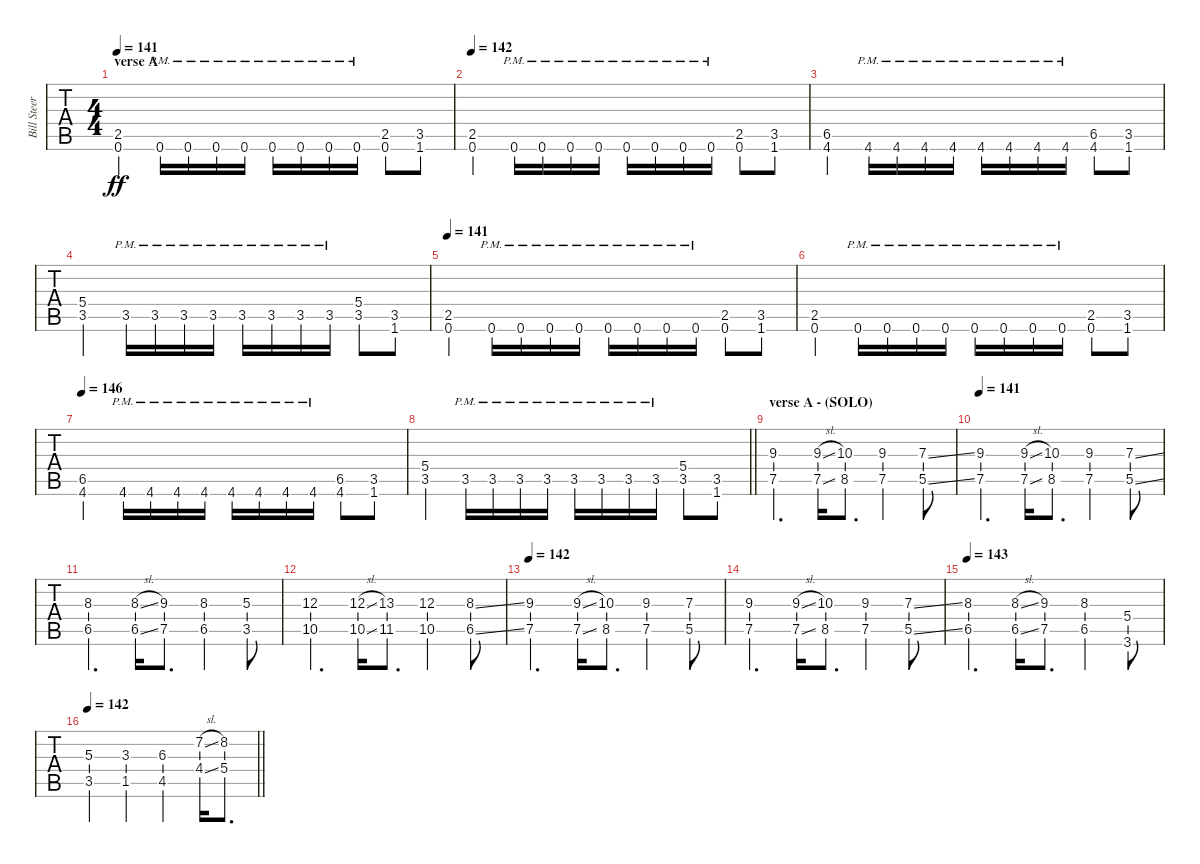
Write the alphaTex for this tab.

\track ("Bill Steer" "Bill Steer") {instrument overdrivenguitar}
\staff {tabs}
\tuning (B3 Gb3 D3 A2 E2 B1) {hide}
\ts (4 4)
\section ("" "verse A")
\tempo 141
\clef g2
\ks c
(2.5 0.6).4{dy ff} 0.6{pm}.16 0.6{pm}.16 0.6{pm}.16 0.6{pm}.16 0.6{pm}.16 0.6{pm}.16 0.6{pm}.16 0.6{pm}.16 (2.5 0.6).8 (3.5 1.6).8 |
\tempo 142
(2.5 0.6).4 0.6{pm}.16 0.6{pm}.16 0.6{pm}.16 0.6{pm}.16 0.6{pm}.16 0.6{pm}.16 0.6{pm}.16 0.6{pm}.16 (2.5 0.6).8 (3.5 1.6).8 |
(6.5 4.6).4 4.6{pm}.16 4.6{pm}.16 4.6{pm}.16 4.6{pm}.16 4.6{pm}.16 4.6{pm}.16 4.6{pm}.16 4.6{pm}.16 (6.5 4.6).8 (3.5 1.6).8 |
(5.4 3.5).4 3.5{pm}.16 3.5{pm}.16 3.5{pm}.16 3.5{pm}.16 3.5{pm}.16 3.5{pm}.16 3.5{pm}.16 3.5{pm}.16 (5.4 3.5).8 (3.5 1.6).8 |
\tempo 141
(2.5 0.6).4 0.6{pm}.16 0.6{pm}.16 0.6{pm}.16 0.6{pm}.16 0.6{pm}.16 0.6{pm}.16 0.6{pm}.16 0.6{pm}.16 (2.5 0.6).8 (3.5 1.6).8 |
(2.5 0.6).4 0.6{pm}.16 0.6{pm}.16 0.6{pm}.16 0.6{pm}.16 0.6{pm}.16 0.6{pm}.16 0.6{pm}.16 0.6{pm}.16 (2.5 0.6).8 (3.5 1.6).8 |
\tempo 146
(6.5 4.6).4 4.6{pm}.16 4.6{pm}.16 4.6{pm}.16 4.6{pm}.16 4.6{pm}.16 4.6{pm}.16 4.6{pm}.16 4.6{pm}.16 (6.5 4.6).8 (3.5 1.6).8 |
\barLineRight lightlight
(5.4 3.5).4 3.5{pm}.16 3.5{pm}.16 3.5{pm}.16 3.5{pm}.16 3.5{pm}.16 3.5{pm}.16 3.5{pm}.16 3.5{pm}.16 (5.4 3.5).8 (3.5 1.6).8 |
\section ("" "verse A - (SOLO)")
(9.3 7.5).4{d} (9.3{sl} 7.5{sl}).16 (10.3 8.5).8{d} (9.3 7.5).4 (7.3{ss} 5.5{ss}).8 |
\tempo 141
(9.3 7.5).4{d} (9.3{sl} 7.5{sl}).16 (10.3 8.5).8{d} (9.3 7.5).4 (7.3{ss} 5.5{ss}).8 |
(8.3 6.5).4{d} (8.3{sl} 6.5{sl}).16 (9.3 7.5).8{d} (8.3 6.5).4 (5.3 3.5).8 |
(12.3 10.5).4{d} (12.3{sl} 10.5{sl}).16 (13.3 11.5).8{d} (12.3 10.5).4 (8.3{ss} 6.5{ss}).8 |
\tempo 142
(9.3 7.5).4{d} (9.3{sl} 7.5{sl}).16 (10.3 8.5).8{d} (9.3 7.5).4 (7.3 5.5).8 |
(9.3 7.5).4{d} (9.3{sl} 7.5{sl}).16 (10.3 8.5).8{d} (9.3 7.5).4 (7.3{ss} 5.5{ss}).8 |
\tempo 143
(8.3 6.5).4{d} (8.3{sl} 6.5{sl}).16 (9.3 7.5).8{d} (8.3 6.5).4 (5.4 3.6).8 |
\tempo 142
\barLineRight lightlight
(5.3 3.5).4 (3.3 1.5).4 (6.3 4.5).4 (7.2{sl} 4.4{sl}).16 (8.2 5.4).8{d}
